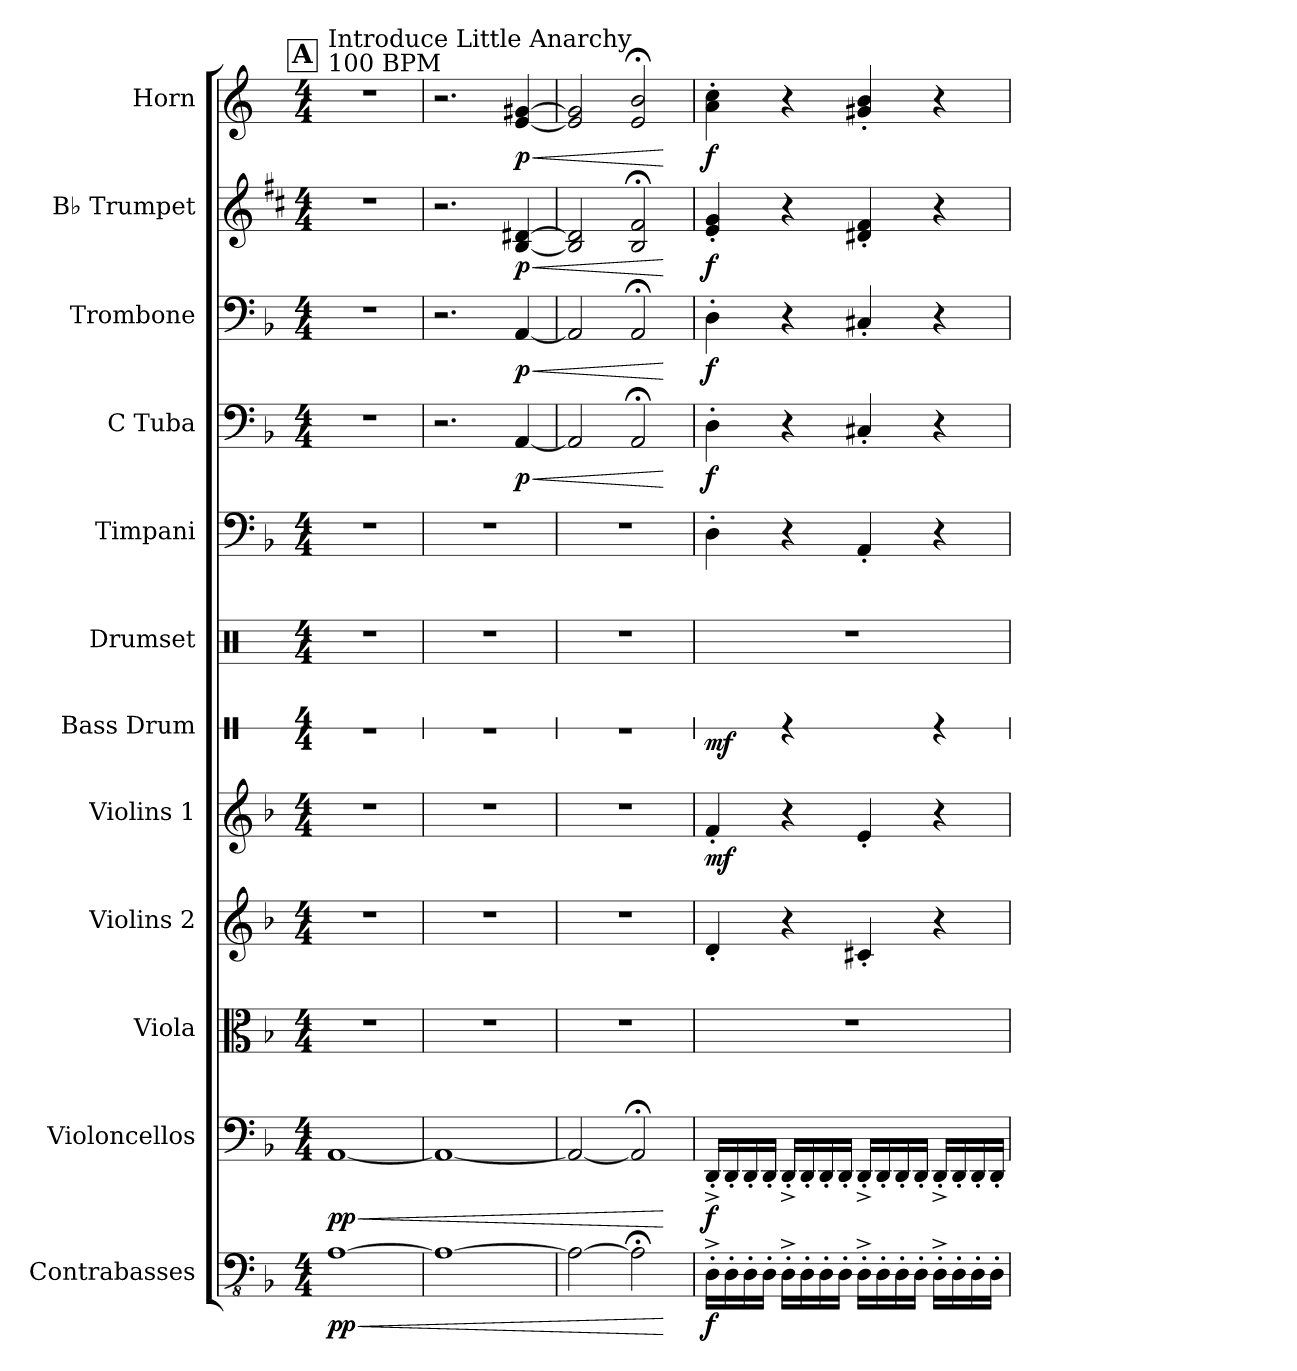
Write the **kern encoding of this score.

**kern	**dynam	**kern	**dynam	**kern	**kern	**kern	**dynam	**kern	**dynam	**kern	**kern	**kern	**dynam	**kern	**dynam	**kern	**dynam	**kern	**dynam
*part12	*part12	*part11	*part11	*part10	*part9	*part8	*part8	*part7	*part7	*part6	*part5	*part4	*part4	*part3	*part3	*part2	*part2	*part1	*part1
*staff12	*staff12	*staff11	*staff11	*staff10	*staff9	*staff8	*staff8	*staff7	*staff7	*staff6	*staff5	*staff4	*staff4	*staff3	*staff3	*staff2	*staff2	*staff1	*staff1
*I"Contrabasses	*	*I"Violoncellos	*	*I"Viola	*I"Violins 2	*I"Violins 1	*	*I"Bass Drum	*	*I"Drumset	*I"Timpani	*I"C Tuba	*	*I"Trombone	*	*I"B♭ Trumpet	*	*I"Horn	*
*I'Cbs.	*	*I'Vlcs.	*	*I'Vla.	*I'Vlns. 2	*I'Vlns. 1	*	*I'B. Dr.	*	*I'Drs.	*I'Timp.	*I'C Tu.	*	*I'Trb.	*	*I'B♭ Tpt.	*	*I'Hn.	*
*	*	*	*	*	*	*	*	*stria1	*	*	*	*	*	*	*	*	*	*	*
*clefFv4	*	*clefF4	*	*clefC3	*clefG2	*clefG2	*	*clefX	*	*clefX	*clefF4	*clefF4	*	*clefF4	*	*clefG2	*	*clefG2	*
*	*	*	*	*	*	*	*	*	*	*	*	*	*	*	*	*ITrd1c2	*	*ITrd4c7	*
*k[b-]	*	*k[b-]	*	*k[b-]	*k[b-]	*k[b-]	*	*k[]	*	*k[]	*k[b-]	*k[b-]	*	*k[b-]	*	*k[]	*	*k[b-]	*
*F:	*	*F:	*	*F:	*F:	*F:	*	*C:	*	*C:	*F:	*F:	*	*F:	*	*C:	*	*F:	*
*M4/4	*	*M4/4	*	*M4/4	*M4/4	*M4/4	*	*M4/4	*	*M4/4	*M4/4	*M4/4	*	*M4/4	*	*M4/4	*	*M4/4	*
!!LO:REH:place=s1:a:t=A
=1	=1	=1	=1	=1	=1	=1	=1	=1	=1	=1	=1	=1	=1	=1	=1	=1	=1	=1	=1
!	!	!	!	!	!	!	!	!	!	!	!	!	!	!	!	!	!	!LO:TX:a:t=100 BPM	!
!	!	!	!	!	!	!	!	!	!	!	!	!	!	!	!	!	!	!LO:TX:a:t=Introduce Little Anarchy	!
!	!LO:HP:b	!	!LO:HP:b	!	!	!	!	!	!	!	!	!	!	!	!	!	!	!	!
!	!LO:DY:n=1:b	!	!LO:DY:n=1:b	!	!	!	!	!	!	!	!	!	!	!	!	!	!	!	!
[1AA	< pp	[1AA	< pp	1r	1r	1r	.	1r	.	1r	1r	1r	.	1r	.	1r	.	1r	.
=2	=2	=2	=2	=2	=2	=2	=2	=2	=2	=2	=2	=2	=2	=2	=2	=2	=2	=2	=2
1AA_	.	1AA_	.	1r	1r	1r	.	1r	.	1r	1r	2.r	.	2.r	.	2.r	.	2.r	.
!	!	!	!	!	!	!	!	!	!	!	!	!	!LO:HP:b	!	!LO:HP:b	!	!LO:HP:b	!	!LO:HP:b
!	!	!	!	!	!	!	!	!	!	!	!	!	!LO:DY:n=1:b	!	!LO:DY:n=1:b	!	!LO:DY:n=1:b	!	!LO:DY:n=1:b
.	.	.	.	.	.	.	.	.	.	.	.	[4AA/	< p	[4AA/	< p	[4A/ [4c#X/	< p	[4A/ [4c#X/	< p
=3	=3	=3	=3	=3	=3	=3	=3	=3	=3	=3	=3	=3	=3	=3	=3	=3	=3	=3	=3
2AA\_	.	2AA/_	.	1r	1r	1r	.	1r	.	1r	1r	2AA/]	.	2AA/]	.	2A/] 2c#/]	.	2A/] 2c#/]	.
2AA;<\]	.	2AA;</]	.	.	.	.	.	.	.	.	.	2AA;</	.	2AA;</	.	2A/;< 2e/;<	.	2A/;< 2e/;<	.
.	[	.	[	.	.	.	.	.	.	.	.	.	[	.	[	.	[	.	[
=4	=4	=4	=4	=4	=4	=4	=4	=4	=4	=4	=4	=4	=4	=4	=4	=4	=4	=4	=4
!	!LO:DY:b	!	!LO:DY:b	!	!	!	!LO:DY:b	!	!LO:DY:b	!	!	!	!LO:DY:b	!	!LO:DY:b	!	!LO:DY:b	!	!LO:DY:b
16DD'^\LL	f	16DD'^/LL	f	1r	4d'/	4f'/	mf	4R\	mf	1r	4D'\	4D'\	f	4D'\	f	4d/' 4f/'	f	4d\' 4f\'	f
16DD'\	.	16DD'/	.	.	.	.	.	.	.	.	.	.	.	.	.	.	.	.	.
16DD'\	.	16DD'/	.	.	.	.	.	.	.	.	.	.	.	.	.	.	.	.	.
16DD'\JJ	.	16DD'/JJ	.	.	.	.	.	.	.	.	.	.	.	.	.	.	.	.	.
16DD'^\LL	.	16DD'^/LL	.	.	4r	4r	.	4r	.	.	4r	4r	.	4r	.	4r	.	4r	.
16DD'\	.	16DD'/	.	.	.	.	.	.	.	.	.	.	.	.	.	.	.	.	.
16DD'\	.	16DD'/	.	.	.	.	.	.	.	.	.	.	.	.	.	.	.	.	.
16DD'\JJ	.	16DD'/JJ	.	.	.	.	.	.	.	.	.	.	.	.	.	.	.	.	.
16DD'^\LL	.	16DD'^/LL	.	.	4c#X'/	4e'/	.	4R\	.	.	4AA'/	4C#X'/	.	4C#X'/	.	4c#X/' 4e/'	.	4c#X/' 4e/'	.
16DD'\	.	16DD'/	.	.	.	.	.	.	.	.	.	.	.	.	.	.	.	.	.
16DD'\	.	16DD'/	.	.	.	.	.	.	.	.	.	.	.	.	.	.	.	.	.
16DD'\JJ	.	16DD'/JJ	.	.	.	.	.	.	.	.	.	.	.	.	.	.	.	.	.
16DD'^\LL	.	16DD'^/LL	.	.	4r	4r	.	4r	.	.	4r	4r	.	4r	.	4r	.	4r	.
16DD'\	.	16DD'/	.	.	.	.	.	.	.	.	.	.	.	.	.	.	.	.	.
16DD'\	.	16DD'/	.	.	.	.	.	.	.	.	.	.	.	.	.	.	.	.	.
16DD'\JJ	.	16DD'/JJ	.	.	.	.	.	.	.	.	.	.	.	.	.	.	.	.	.
=	=	=	=	=	=	=	=	=	=	=	=	=	=	=	=	=	=	=	=
*-	*-	*-	*-	*-	*-	*-	*-	*-	*-	*-	*-	*-	*-	*-	*-	*-	*-	*-	*-
